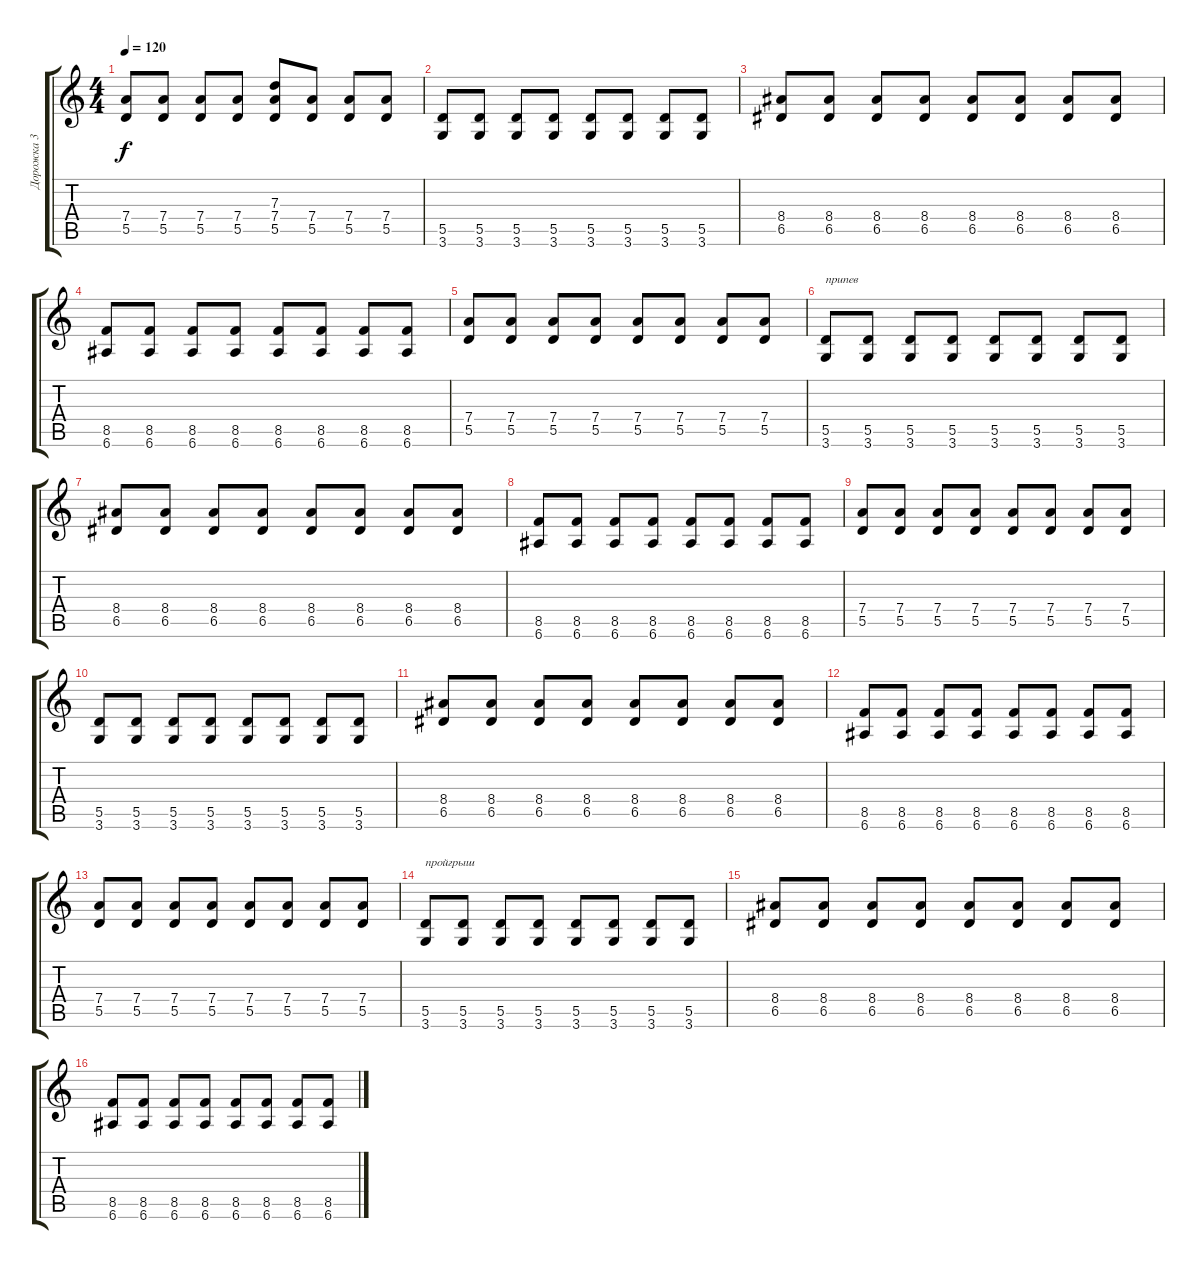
\track ("Дорожка 3" "Дорожка 3") {instrument distortionguitar}
\staff {score tabs}
\tuning (E4 B3 G3 D3 A2 E2) {hide}
\ts (4 4)
\tempo 120
\clef g2
\ks c
(7.4 5.5).8{dy f} (7.4 5.5).8 (7.4 5.5).8 (7.4 5.5).8 (7.3 7.4 5.5).8 (7.4 5.5).8 (7.4 5.5).8 (7.4 5.5).8 |
(5.5 3.6).8 (5.5 3.6).8 (5.5 3.6).8 (5.5 3.6).8 (5.5 3.6).8 (5.5 3.6).8 (5.5 3.6).8 (5.5 3.6).8 |
(8.4 6.5).8 (8.4 6.5).8 (8.4 6.5).8 (8.4 6.5).8 (8.4 6.5).8 (8.4 6.5).8 (8.4 6.5).8 (8.4 6.5).8 |
(8.5 6.6).8 (8.5 6.6).8 (8.5 6.6).8 (8.5 6.6).8 (8.5 6.6).8 (8.5 6.6).8 (8.5 6.6).8 (8.5 6.6).8 |
(7.4 5.5).8 (7.4 5.5).8 (7.4 5.5).8 (7.4 5.5).8 (7.4 5.5).8 (7.4 5.5).8 (7.4 5.5).8 (7.4 5.5).8 |
(5.5 3.6).8{txt "припев"} (5.5 3.6).8 (5.5 3.6).8 (5.5 3.6).8 (5.5 3.6).8 (5.5 3.6).8 (5.5 3.6).8 (5.5 3.6).8 |
(8.4 6.5).8 (8.4 6.5).8 (8.4 6.5).8 (8.4 6.5).8 (8.4 6.5).8 (8.4 6.5).8 (8.4 6.5).8 (8.4 6.5).8 |
(8.5 6.6).8 (8.5 6.6).8 (8.5 6.6).8 (8.5 6.6).8 (8.5 6.6).8 (8.5 6.6).8 (8.5 6.6).8 (8.5 6.6).8 |
(7.4 5.5).8 (7.4 5.5).8 (7.4 5.5).8 (7.4 5.5).8 (7.4 5.5).8 (7.4 5.5).8 (7.4 5.5).8 (7.4 5.5).8 |
(5.5 3.6).8 (5.5 3.6).8 (5.5 3.6).8 (5.5 3.6).8 (5.5 3.6).8 (5.5 3.6).8 (5.5 3.6).8 (5.5 3.6).8 |
(8.4 6.5).8 (8.4 6.5).8 (8.4 6.5).8 (8.4 6.5).8 (8.4 6.5).8 (8.4 6.5).8 (8.4 6.5).8 (8.4 6.5).8 |
(8.5 6.6).8 (8.5 6.6).8 (8.5 6.6).8 (8.5 6.6).8 (8.5 6.6).8 (8.5 6.6).8 (8.5 6.6).8 (8.5 6.6).8 |
(7.4 5.5).8 (7.4 5.5).8 (7.4 5.5).8 (7.4 5.5).8 (7.4 5.5).8 (7.4 5.5).8 (7.4 5.5).8 (7.4 5.5).8 |
(5.5 3.6).8{txt "пройгрыш"} (5.5 3.6).8 (5.5 3.6).8 (5.5 3.6).8 (5.5 3.6).8 (5.5 3.6).8 (5.5 3.6).8 (5.5 3.6).8 |
(8.4 6.5).8 (8.4 6.5).8 (8.4 6.5).8 (8.4 6.5).8 (8.4 6.5).8 (8.4 6.5).8 (8.4 6.5).8 (8.4 6.5).8 |
(8.5 6.6).8 (8.5 6.6).8 (8.5 6.6).8 (8.5 6.6).8 (8.5 6.6).8 (8.5 6.6).8 (8.5 6.6).8 (8.5 6.6).8
